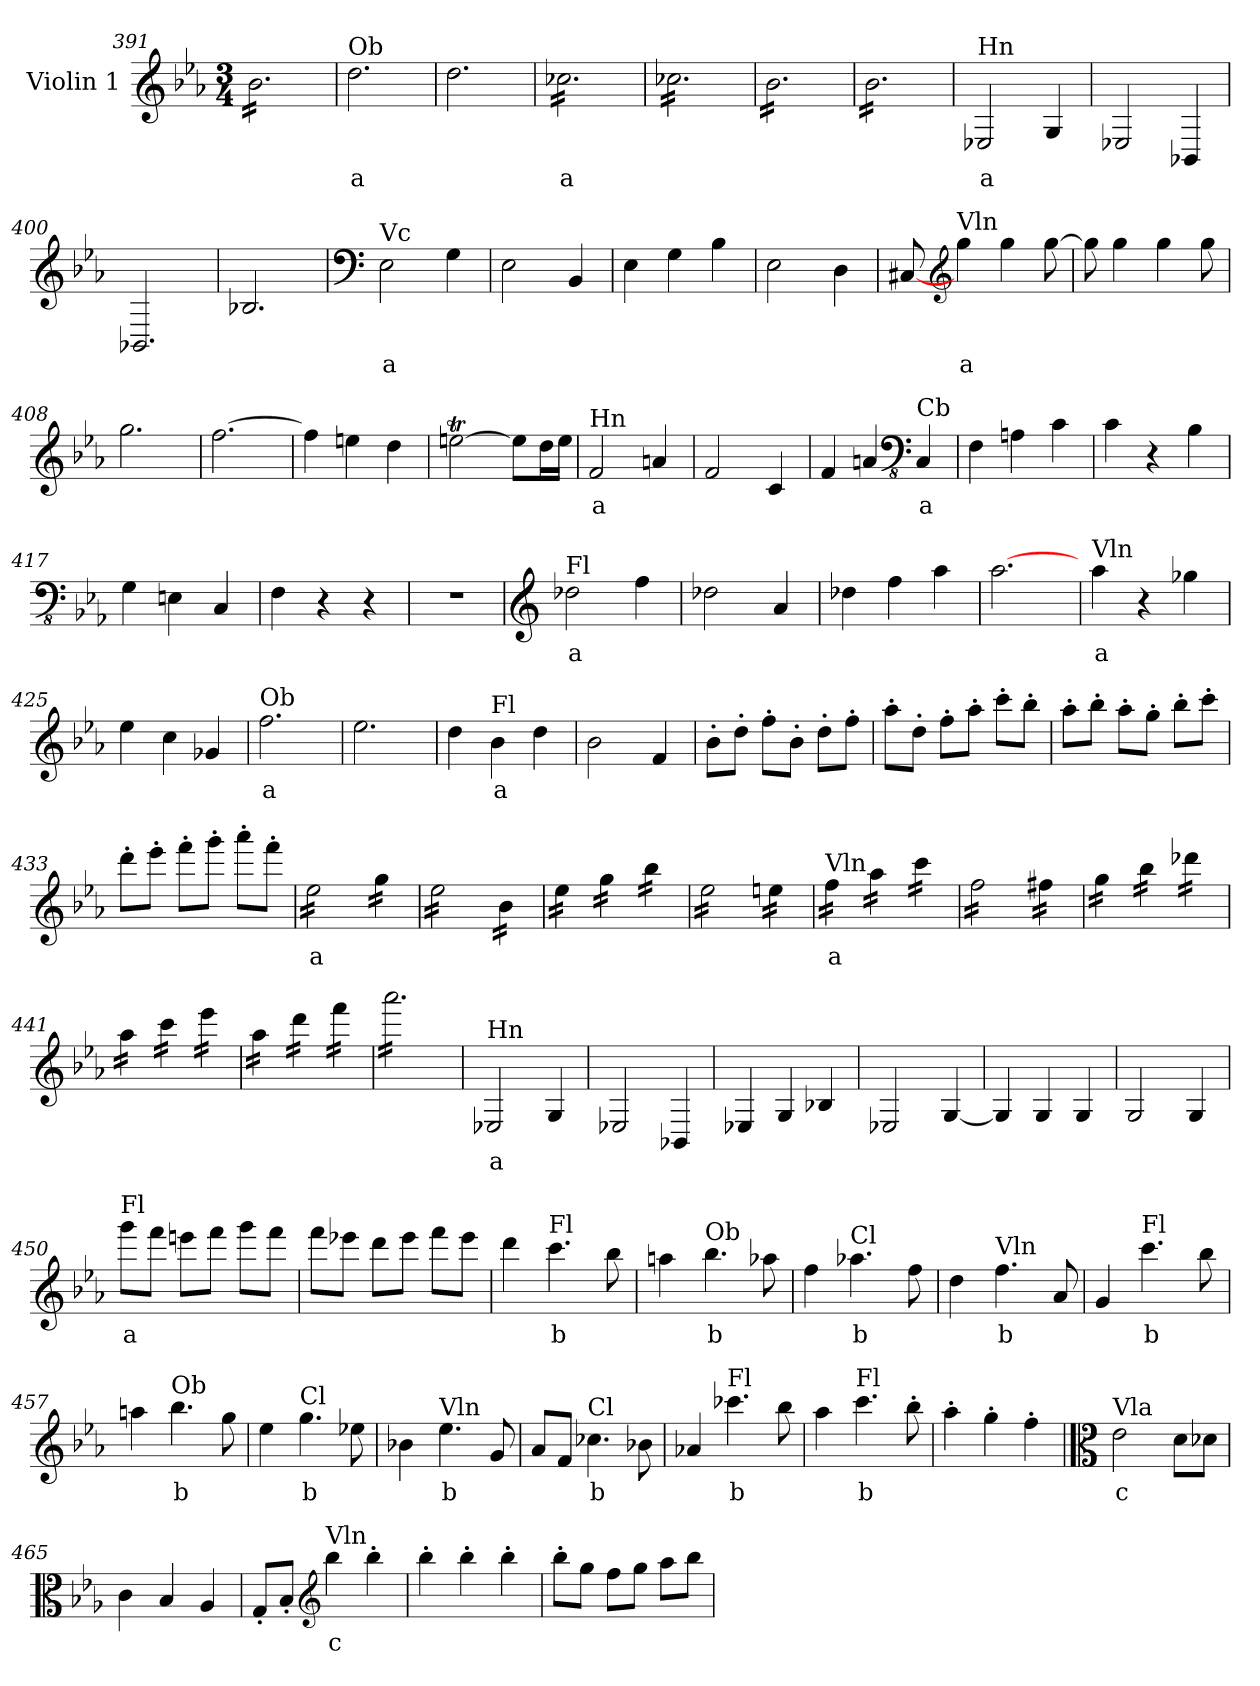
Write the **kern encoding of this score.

**kern	**text
*part1	*part1
*staff1	*staff1
*I"Violin 1	*
*I'Vln 1	*
*clefG2	*
*k[b-e-a-]	*
*M3/4	*
=391	=391
*tremolo	*
16b-LL	.
16b-	.
16b-	.
16b-	.
16b-	.
16b-	.
16b-	.
16b-	.
16b-	.
16b-	.
16b-	.
16b-JJ	.
*Xtremolo	*
=392	=392
!LO:TX:a:t=Ob	!
!	!LO:LY:b:color=#FF0000
2.dd	a
=393	=393
2.dd	.
=394	=394
!LO:TX:a:t=Vln	!
!	!LO:LY:b:color=#FF0000
*tremolo	*
16cc-XLL	a
16cc-X	.
16cc-X	.
16cc-X	.
16cc-X	.
16cc-X	.
16cc-X	.
16cc-X	.
16cc-X	.
16cc-X	.
16cc-X	.
16cc-XJJ	.
=395	=395
16cc-XLL	.
16cc-X	.
16cc-X	.
16cc-X	.
16cc-X	.
16cc-X	.
16cc-X	.
16cc-X	.
16cc-X	.
16cc-X	.
16cc-X	.
16cc-XJJ	.
=396	=396
16b-LL	.
16b-	.
16b-	.
16b-	.
16b-	.
16b-	.
16b-	.
16b-	.
16b-	.
16b-	.
16b-	.
16b-JJ	.
=397	=397
16b-LL	.
16b-	.
16b-	.
16b-	.
16b-	.
16b-	.
16b-	.
16b-	.
16b-	.
16b-	.
16b-	.
16b-JJ	.
*Xtremolo	*
=398	=398
!LO:TX:a:t=Hn	!
!	!LO:LY:b:color=#FF0000
2E-X	a
4G	.
=399	=399
2E-X	.
4BB-X	.
!!LO:PB:g=z
=400	=400
2.BB-X	.
=401	=401
2.B-X	.
=402	=402
*clefF4	*
!LO:TX:a:t=Vc	!
!	!LO:LY:b:color=#FF0000
2E-	a
4G	.
=403	=403
2E-	.
4BB-	.
=404	=404
4E-	.
4G	.
4B-	.
=405	=405
2E-	.
4D	.
=406	=406
[8C#X	.
*clefG2	*
!LO:TX:a:t=Vln	!
!	!LO:LY:b:color=#FF0000
4gg	a
4gg	.
[8gg	.
=407	=407
8gg]	.
4gg	.
4gg	.
8gg	.
=408	=408
2.gg	.
=409	=409
[2.ff	.
!!LO:PB:g=z
=410	=410
4ff]	.
4een	.
4dd	.
=411	=411
[2eent	.
8ee\L]	.
16dd\L	.
16ee\JJ	.
=412	=412
!LO:TX:a:t=Hn	!
!	!LO:LY:b:color=#FF0000
2f	a
4a	.
=413	=413
2f	.
4c	.
=414	=414
4f	.
4a	.
*clefFv4	*
!LO:TX:a:t=Cb	!
!	!LO:LY:b:color=#FF0000
4CC	a
=415	=415
4FF	.
4AAn	.
4C	.
=416	=416
4C	.
4r	.
4BB-	.
=417	=417
4GG	.
4EEn	.
4CC	.
=418	=418
4FF	.
4r	.
4r	.
=419	=419
2.r	.
=420	=420
*clefG2	*
!LO:TX:a:t=Fl	!
!	!LO:LY:b:color=#FF0000
2dd-X	a
4ff	.
!!LO:PB:g=z
=421	=421
2dd-X	.
4a-	.
=422	=422
4dd-X	.
4ff	.
4aa-	.
=423	=423
[2.aa-	.
=424	=424
!LO:TX:a:t=Vln	!
!	!LO:LY:b:color=#FF0000
4aa-	a
4r	.
4gg-X	.
=425	=425
4ee-	.
4cc	.
4g-X	.
=426	=426
!LO:TX:a:t=Ob	!
!	!LO:LY:b:color=#FF0000
2.ff	a
=427	=427
2.ee-	.
=428	=428
4dd	.
!LO:TX:a:t=Fl	!
!	!LO:LY:b:color=#FF0000
4b-	a
4dd	.
=429	=429
2b-	.
4f	.
=430	=430
8b-'\L	.
8dd'\J	.
8ff'\L	.
8b-'\J	.
8dd'\L	.
8ff'\J	.
!!LO:PB:g=z
=431	=431
8aa-'\L	.
8dd'\J	.
8ff'\L	.
8aa-'\J	.
8ccc'\L	.
8bb-'\J	.
=432	=432
8aa-'\L	.
8bb-'\J	.
8aa-'\L	.
8gg'\J	.
8bb-'\L	.
8ccc'\J	.
=433	=433
8ddd'\L	.
8eee-'\J	.
8fff'\L	.
8ggg'\J	.
8aaa-'\L	.
8fff'\J	.
=434	=434
!LO:TX:a:t=Vln	!
!	!LO:LY:b:color=#FF0000
*tremolo	*
16ee-LL	a
16ee-	.
16ee-	.
16ee-	.
16ee-	.
16ee-	.
16ee-	.
16ee-JJ	.
16ggLL	.
16gg	.
16gg	.
16ggJJ	.
=435	=435
16ee-LL	.
16ee-	.
16ee-	.
16ee-	.
16ee-	.
16ee-	.
16ee-	.
16ee-JJ	.
16b-LL	.
16b-	.
16b-	.
16b-JJ	.
=436	=436
16ee-LL	.
16ee-	.
16ee-	.
16ee-JJ	.
16ggLL	.
16gg	.
16gg	.
16ggJJ	.
16bb-LL	.
16bb-	.
16bb-	.
16bb-JJ	.
=437	=437
16ee-LL	.
16ee-	.
16ee-	.
16ee-	.
16ee-	.
16ee-	.
16ee-	.
16ee-JJ	.
16eenLL	.
16een	.
16een	.
16eenJJ	.
=438	=438
!LO:TX:a:t=Vln	!
!	!LO:LY:b:color=#FF0000
16ffLL	a
16ff	.
16ff	.
16ffJJ	.
16aa-LL	.
16aa-	.
16aa-	.
16aa-JJ	.
16cccLL	.
16ccc	.
16ccc	.
16cccJJ	.
=439	=439
16ffLL	.
16ff	.
16ff	.
16ff	.
16ff	.
16ff	.
16ff	.
16ffJJ	.
16ff#XLL	.
16ff#X	.
16ff#X	.
16ff#XJJ	.
=440	=440
16ggLL	.
16gg	.
16gg	.
16ggJJ	.
16bb-LL	.
16bb-	.
16bb-	.
16bb-JJ	.
16ddd-XLL	.
16ddd-X	.
16ddd-X	.
16ddd-XJJ	.
!!LO:PB:g=z
=441	=441
16aa-LL	.
16aa-	.
16aa-	.
16aa-JJ	.
16cccLL	.
16ccc	.
16ccc	.
16cccJJ	.
16eee-LL	.
16eee-	.
16eee-	.
16eee-JJ	.
=442	=442
16aa-LL	.
16aa-	.
16aa-	.
16aa-JJ	.
16dddLL	.
16ddd	.
16ddd	.
16dddJJ	.
16fffLL	.
16fff	.
16fff	.
16fffJJ	.
=443	=443
16aaa-LL	.
16aaa-	.
16aaa-	.
16aaa-	.
16aaa-	.
16aaa-	.
16aaa-	.
16aaa-	.
16aaa-	.
16aaa-	.
16aaa-	.
16aaa-JJ	.
*Xtremolo	*
=444	=444
!LO:TX:a:t=Hn	!
!	!LO:LY:b:color=#FF0000
2E-X	a
4G	.
=445	=445
2E-X	.
4BB-X	.
=446	=446
4E-X	.
4G	.
4B-X	.
=447	=447
2E-X	.
[4G	.
=448	=448
4G]	.
4G	.
4G	.
=449	=449
2G	.
4G	.
!!LO:PB:g=z
=450	=450
!LO:TX:a:t=Fl	!
!	!LO:LY:b:color=#FF0000
8ggg\L	a
8fff\J	.
8eeen\L	.
8fff\J	.
8ggg\L	.
8fff\J	.
=451	=451
8fff\L	.
8eee-X\J	.
8ddd\L	.
8eee-\J	.
8fff\L	.
8eee-\J	.
=452	=452
4ddd	.
!LO:TX:a:t=Fl	!
!	!LO:LY:b:color=#FF0000
4.ccc	b
8bb-	.
=453	=453
4aan	.
!LO:TX:a:t=Ob	!
!	!LO:LY:b:color=#FF0000
4.bb-	b
8aa-X	.
=454	=454
4ff	.
!LO:TX:a:t=Cl	!
!	!LO:LY:b:color=#FF0000
4.aa-X	b
8ff	.
=455	=455
4dd	.
!LO:TX:a:t=Vln	!
!	!LO:LY:b:color=#FF0000
4.ff	b
8a-	.
=456	=456
4g	.
!LO:TX:a:t=Fl	!
!	!LO:LY:b:color=#FF0000
4.ccc	b
8bb-	.
=457	=457
4aan	.
!LO:TX:a:t=Ob	!
!	!LO:LY:b:color=#FF0000
4.bb-	b
8gg	.
!!LO:PB:g=z
=458	=458
4ee-	.
!LO:TX:a:t=Cl	!
!	!LO:LY:b:color=#FF0000
4.gg	b
8ee-X	.
=459	=459
4b-X	.
!LO:TX:a:t=Vln	!
!	!LO:LY:b:color=#FF0000
4.ee-	b
8g	.
=460	=460
8a-/L	.
8f/J	.
!LO:TX:a:t=Cl	!
!	!LO:LY:b:color=#FF0000
4.cc-X	b
8b-X	.
=461	=461
4a-X	.
!LO:TX:a:t=Fl	!
!	!LO:LY:b:color=#FF0000
4.ccc-X	b
8bb-	.
=462	=462
4aa-	.
!LO:TX:a:t=Fl	!
!	!LO:LY:b:color=#FF0000
4.ccc	b
8bb-'	.
=463	=463
4aa-'	.
4gg'	.
4ff'	.
=464	=464
*clefC3	*
!LO:TX:a:t=Vla	!
!	!LO:LY:b:color=#FF0000
2e-	c
8d\L	.
8d-X\J	.
=465	=465
4c	.
4B-	.
4A-	.
=466	=466
8G'/L	.
8B-'/J	.
*clefG2	*
!LO:TX:a:t=Vln	!
!	!LO:LY:b:color=#FF0000
4bb-	c
4bb-'	.
=467	=467
4bb-'	.
4bb-'	.
4bb-'	.
!!LO:PB:g=z
=468	=468
8bb-'\L	.
8gg\J	.
8ff\L	.
8gg\J	.
8aa-\L	.
8bb-\J	.
=	=
*-	*-
